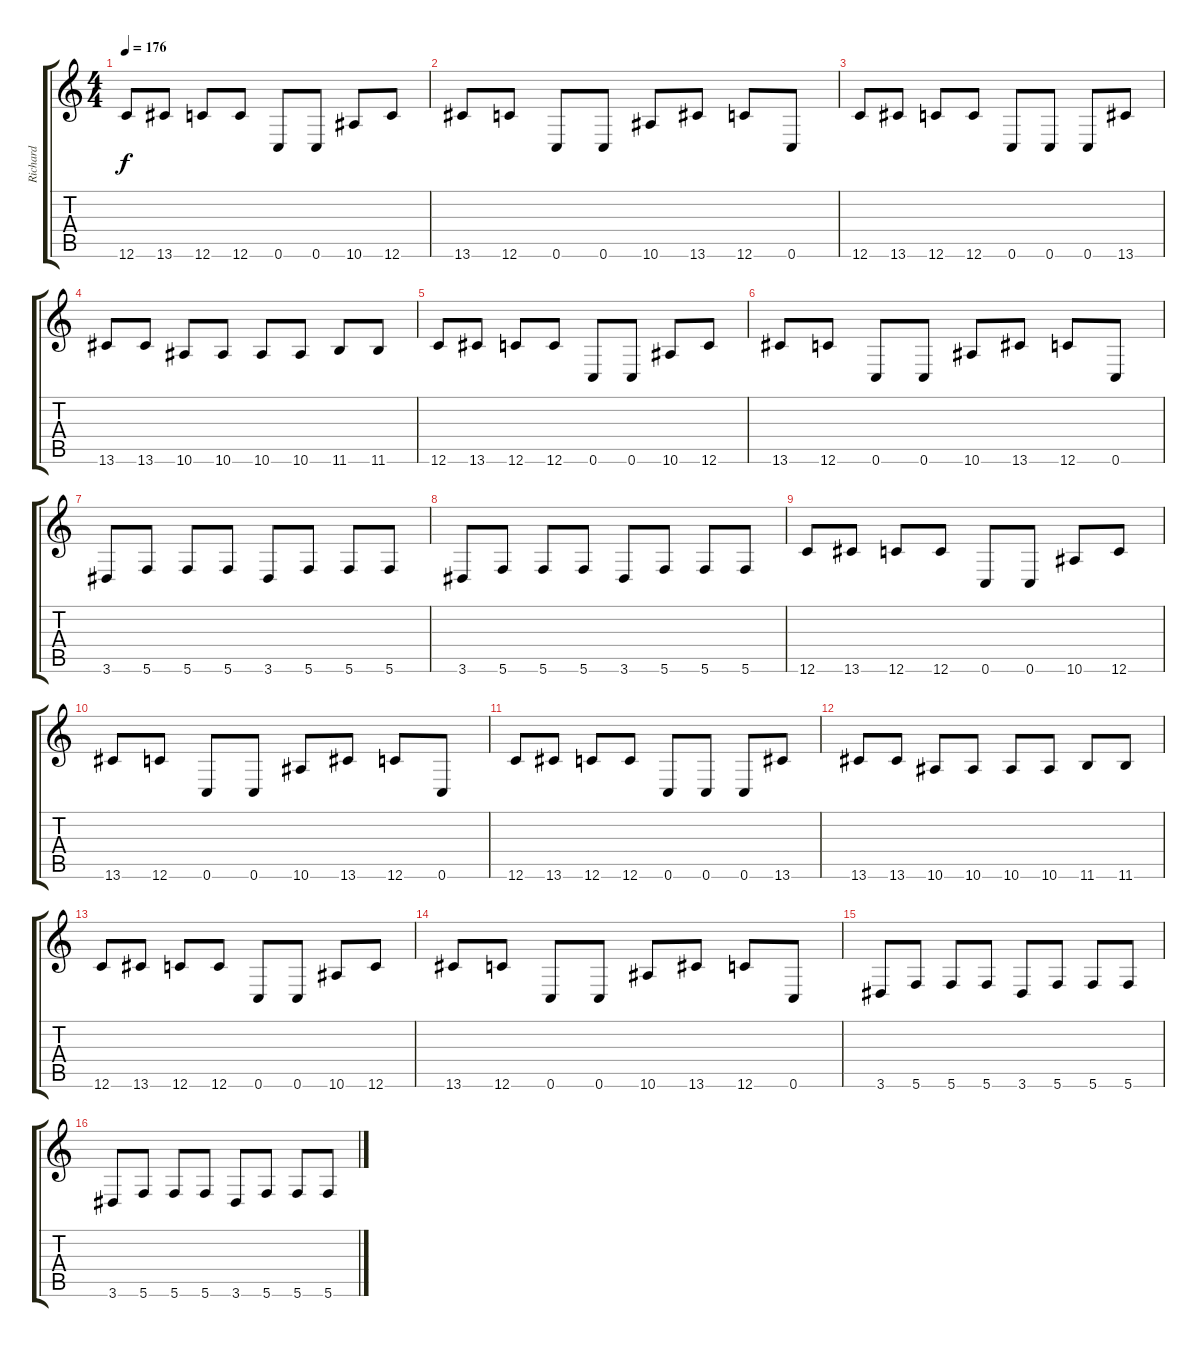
\track ("Richard" "Richard") {instrument distortionguitar}
\staff {score tabs}
\tuning (D4 A3 F3 C3 G2 C2) {hide}
\ts (4 4)
\tempo 176
\clef g2
\ks c
12.6.8{dy f} 13.6.8 12.6.8 12.6.8 0.6.8 0.6.8 10.6.8 12.6.8 |
13.6.8 12.6.8 0.6.8 0.6.8 10.6.8 13.6.8 12.6.8 0.6.8 |
12.6.8 13.6.8 12.6.8 12.6.8 0.6.8 0.6.8 0.6.8 13.6.8 |
13.6.8 13.6.8 10.6.8 10.6.8 10.6.8 10.6.8 11.6.8 11.6.8 |
12.6.8 13.6.8 12.6.8 12.6.8 0.6.8 0.6.8 10.6.8 12.6.8 |
13.6.8 12.6.8 0.6.8 0.6.8 10.6.8 13.6.8 12.6.8 0.6.8 |
3.6.8 5.6.8 5.6.8 5.6.8 3.6.8 5.6.8 5.6.8 5.6.8 |
3.6.8 5.6.8 5.6.8 5.6.8 3.6.8 5.6.8 5.6.8 5.6.8 |
12.6.8 13.6.8 12.6.8 12.6.8 0.6.8 0.6.8 10.6.8 12.6.8 |
13.6.8 12.6.8 0.6.8 0.6.8 10.6.8 13.6.8 12.6.8 0.6.8 |
12.6.8 13.6.8 12.6.8 12.6.8 0.6.8 0.6.8 0.6.8 13.6.8 |
13.6.8 13.6.8 10.6.8 10.6.8 10.6.8 10.6.8 11.6.8 11.6.8 |
12.6.8 13.6.8 12.6.8 12.6.8 0.6.8 0.6.8 10.6.8 12.6.8 |
13.6.8 12.6.8 0.6.8 0.6.8 10.6.8 13.6.8 12.6.8 0.6.8 |
3.6.8 5.6.8 5.6.8 5.6.8 3.6.8 5.6.8 5.6.8 5.6.8 |
3.6.8 5.6.8 5.6.8 5.6.8 3.6.8 5.6.8 5.6.8 5.6.8
